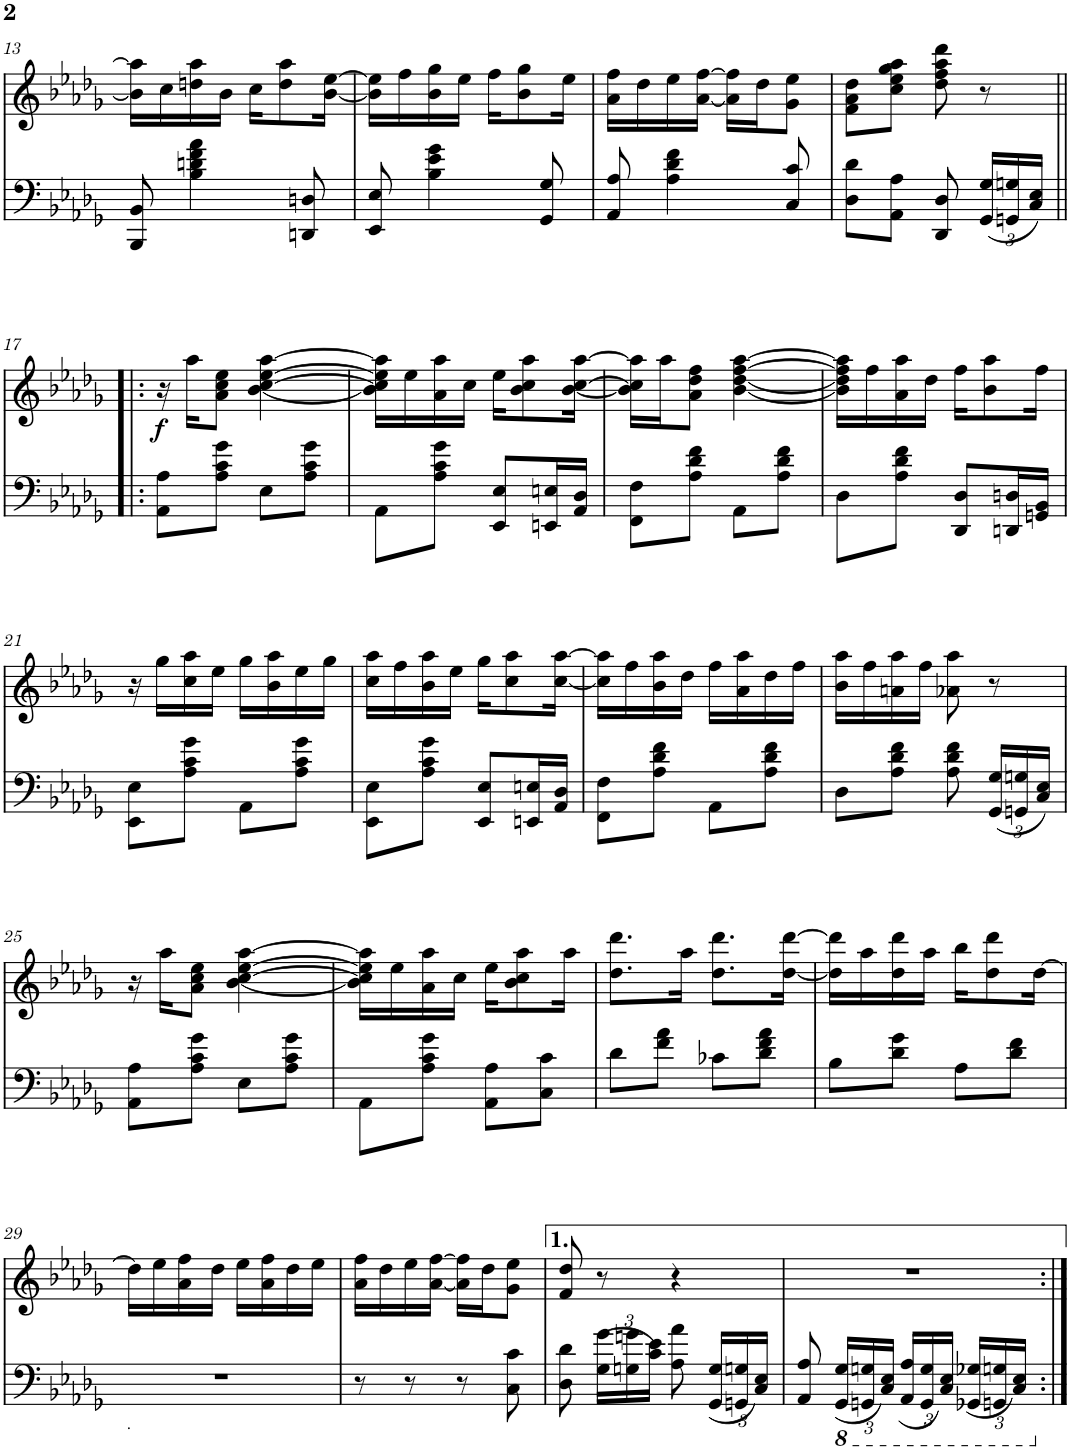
**kern	**kern	**dynam
*part2	*part1	*part1
*staff2	*staff1	*staff1
*I"Piano	*I"Piano	*
*I'Pno	*I'Pno	*
!!LO:PB:g=z
*clefF4	*clefG2	*
*k[b-e-a-d-g-]	*k[b-e-a-d-g-]	*
*D-:	*D-:	*
*M2/4	*M2/4	*
=13	=13	=13
8BBB-/ 8BB-/	16b-\] 16aa-\]LL	.
.	16cc\	.
4B-\ 4dn\ 4f\ 4a-\	16ddn\ 16aa-\	.
.	16b-\JJ	.
.	16cc\KL	.
.	8dd\ 8aa-\	.
8DDn/ 8Dn/	.	.
.	[16b-\ [16ee-\Jk	.
=14	=14	=14
8EE-/ 8E-/	16b-\] 16ee-\]LL	.
.	16ff\	.
4B-\ 4e-\ 4g-\	16b-\ 16gg-\	.
.	16ee-\JJ	.
.	16ff\KL	.
.	8b-\ 8gg-\	.
8GG-/ 8G-/	.	.
.	16ee-\Jk	.
=15	=15	=15
8AA-/ 8A-/	16a-\ 16ff\LL	.
.	16dd-\	.
4A-\ 4d-\ 4f\	16ee-\	.
.	[16a-\ [16ff\JJ	.
.	16a-\] 16ff\]LL	.
.	16dd-\J	.
8C/ 8c/	8g-\ 8ee-\J	.
=16	=16	=16
8D-\ 8d-\L	8f\ 8a-\ 8dd-\L	.
8AA-\ 8A-\J	8cc\ 8ee-\ 8gg-\ 8aa-\J	.
8DD-/ 8D-/	8dd-\ 8ff\ 8aa-\ 8ddd-\	.
*Xbrackettup	*	*
(24GG-/ 24G-/LL	8r	.
24GGn/ 24Gn/	.	.
24C/ 24E-/JJ)	.	.
!!LO:LB:g=z
=17!|:	=17!|:	=17!|:
!	!	!LO:DY:b
8AA-\ 8A-\L	16r	f
.	16aa-\KL	.
8A-\ 8c\ 8g-\J	8a-\ 8cc\ 8ee-\J	.
8E-\L	[4b-\ [4cc\ [4ee-\ [4aa-\	.
8A-\ 8c\ 8g-\J	.	.
=18	=18	=18
8AA-\L	16b-\] 16cc\] 16ee-\] 16aa-\]LL	.
.	16ee-\	.
8A-\ 8c\ 8g-\J	16a-\ 16aa-\	.
.	16cc\JJ	.
8EE-/ 8E-/L	16ee-\KL	.
.	8b-\ 8cc\ 8aa-\	.
16EEn/ 16En/L	.	.
16AA-/ 16D-/JJ	[16b-\ [16cc\ [16aa-\Jk	.
=19	=19	=19
8FF\ 8F\L	16b-\] 16cc\] 16aa-\]LL	.
.	16aa-\J	.
8A-\ 8d-\ 8f\J	8a-\ 8dd-\ 8ff\J	.
8AA-\L	[4b-\ [4dd-\ [4ff\ [4aa-\	.
8A-\ 8d-\ 8f\J	.	.
=20	=20	=20
8D-\L	16b-\] 16dd-\] 16ff\] 16aa-\]LL	.
.	16ff\	.
8A-\ 8d-\ 8f\J	16a-\ 16aa-\	.
.	16dd-\JJ	.
8DD-/ 8D-/L	16ff\KL	.
.	8b-\ 8aa-\	.
16DDn/ 16Dn/L	.	.
16GGn/ 16BB-/JJ	16ff\Jk	.
!!LO:LB:g=z
=21	=21	=21
8EE-\ 8E-\L	16r	.
.	16gg-\LL	.
8A-\ 8c\ 8g-\J	16cc\ 16aa-\	.
.	16ee-\JJ	.
8AA-\L	16gg-\LL	.
.	16b-\ 16aa-\	.
8A-\ 8c\ 8g-\J	16ee-\	.
.	16gg-\JJ	.
=22	=22	=22
8EE-\ 8E-\L	16cc\ 16aa-\LL	.
.	16ff\	.
8A-\ 8c\ 8g-\J	16b-\ 16aa-\	.
.	16ee-\JJ	.
8EE-/ 8E-/L	16gg-\KL	.
.	8cc\ 8aa-\	.
16EEn/ 16En/L	.	.
16AA-/ 16D-/JJ	[16cc\ [16aa-\Jk	.
=23	=23	=23
8FF\ 8F\L	16cc\] 16aa-\]LL	.
.	16ff\	.
8A-\ 8d-\ 8f\J	16b-\ 16aa-\	.
.	16dd-\JJ	.
8AA-\L	16ff\LL	.
.	16a-\ 16aa-\	.
8A-\ 8d-\ 8f\J	16dd-\	.
.	16ff\JJ	.
=24	=24	=24
8D-\L	16b-\ 16aa-\LL	.
.	16ff\	.
8A-\ 8d-\ 8f\J	16an\ 16aa-\	.
.	16ff\JJ	.
8A-\ 8d-\ 8f\	8a-X\ 8aa-\	.
(24GG-/ 24G-/LL	8r	.
24GGn/ 24Gn/	.	.
24C/ 24E-/JJ)	.	.
!!LO:LB:g=z
=25	=25	=25
8AA-\ 8A-\L	16r	.
.	16aa-\KL	.
8A-\ 8c\ 8g-\J	8a-\ 8cc\ 8ee-\J	.
8E-\L	[4b-\ [4cc\ [4ee-\ [4aa-\	.
8A-\ 8c\ 8g-\J	.	.
=26	=26	=26
8AA-\L	16b-\] 16cc\] 16ee-\] 16aa-\]LL	.
.	16ee-\	.
8A-\ 8c\ 8g-\J	16a-\ 16aa-\	.
.	16cc\JJ	.
8AA-\ 8A-\L	16ee-\KL	.
.	8b-\ 8cc\ 8aa-\	.
8C\ 8c\J	.	.
.	16aa-\Jk	.
=27	=27	=27
8d-\L	8.dd-\ 8.ddd-\L	.
8f\ 8a-\J	.	.
.	16aa-\Jk	.
8c-X\L	8.dd-\ 8.ddd-\L	.
8d-\ 8f\ 8a-\J	.	.
.	[16dd-\ [16ddd-\Jk	.
=28	=28	=28
8B-\L	16dd-\] 16ddd-\]LL	.
.	16aa-\	.
8d-\ 8g-\J	16dd-\ 16ddd-\	.
.	16aa-\JJ	.
8A-\L	16bb-\KL	.
.	8dd-\ 8ddd-\	.
8d-\ 8f\J	.	.
.	[16dd-\Jk	.
!!LO:LB:g=z
=29	=29	=29
!LO:TX:b:t=.	!	!
2r	16dd-\LL]	.
.	16ee-\	.
.	16a-\ 16ff\	.
.	16dd-\JJ	.
.	16ee-\LL	.
.	16a-\ 16ff\	.
.	16dd-\	.
.	16ee-\JJ	.
=30	=30	=30
8r	16a-\ 16ff\LL	.
.	16dd-\	.
8r	16ee-\	.
.	[16a-\ [16ff\JJ	.
8r	16a-\] 16ff\]LL	.
.	16dd-\J	.
8C\ 8c\	8g-\ 8ee-\J	.
=31	=31	=31
8D-\ 8d-\	8f/ 8dd-/	.
(>24G-\ 24g-\LL	8r	.
24Gn\ 24gn\	.	.
24c\ 24e-\JJ)	.	.
8A-\ 8a-\	4r	.
(24GG-/ 24G/LL	.	.
24GGn/ 24Gn/	.	.
24C/ 24E-/JJ)	.	.
=32	=32	=32
8AA-/ 8A-/	2r	.
*8ba	*	*
(24GGG-/ 24GG-/LL	.	.
24GGGn/ 24GGn/	.	.
24CC/ 24EE-/JJ)	.	.
(24AAA-/ 24AA-/LL	.	.
24GGG/ 24GG/	.	.
24CC/ 24EE-/JJ)	.	.
(24GGG-X/ 24GG-X/LL	.	.
24GGGn/ 24GGn/	.	.
24CC/ 24EE-/JJ)	.	.
*X8ba	*	*
=:|!	=:|!	=:|!
*-	*-	*-
